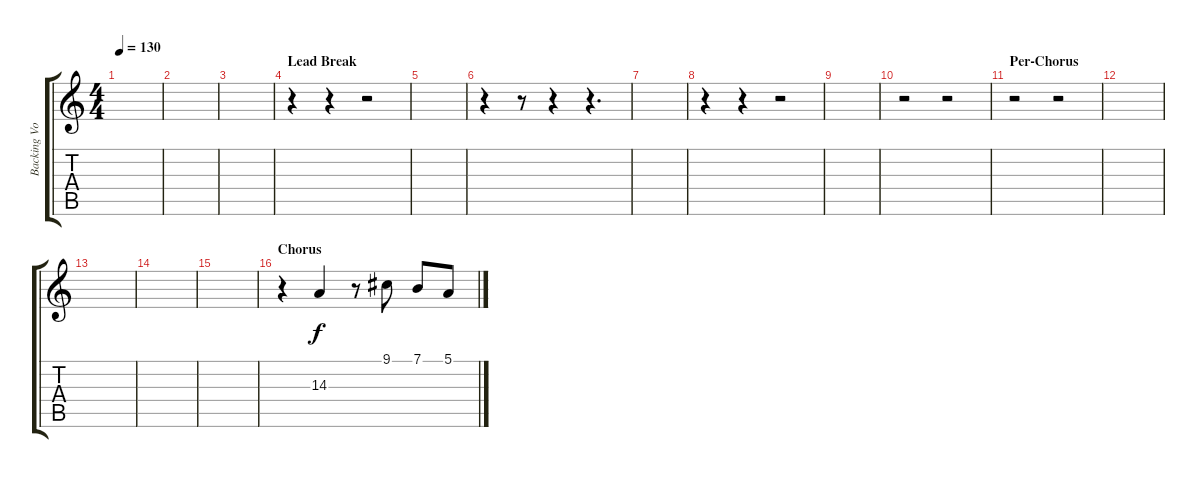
\track ("Backing Vocal" "Backing Vo") {instrument pad4choir}
\staff {score tabs}
\tuning (E4 B3 G3 D3 A2 E2) {hide}
\ts (4 4)
\tempo 130
\clef g2
\ks c
|
|
|
\section ("" "Lead Break")
r.4 r.4 r.2 |
|
r.4 r.8 r.4 r.4{d} |
|
r.4 r.4 r.2 |
|
r.2 r.2 |
\section ("" "Per-Chorus")
r.2 r.2 |
|
|
|
|
\section ("" "Chorus")
r.4 14.3.4 r.8 9.1.8 7.1.8 5.1.8
